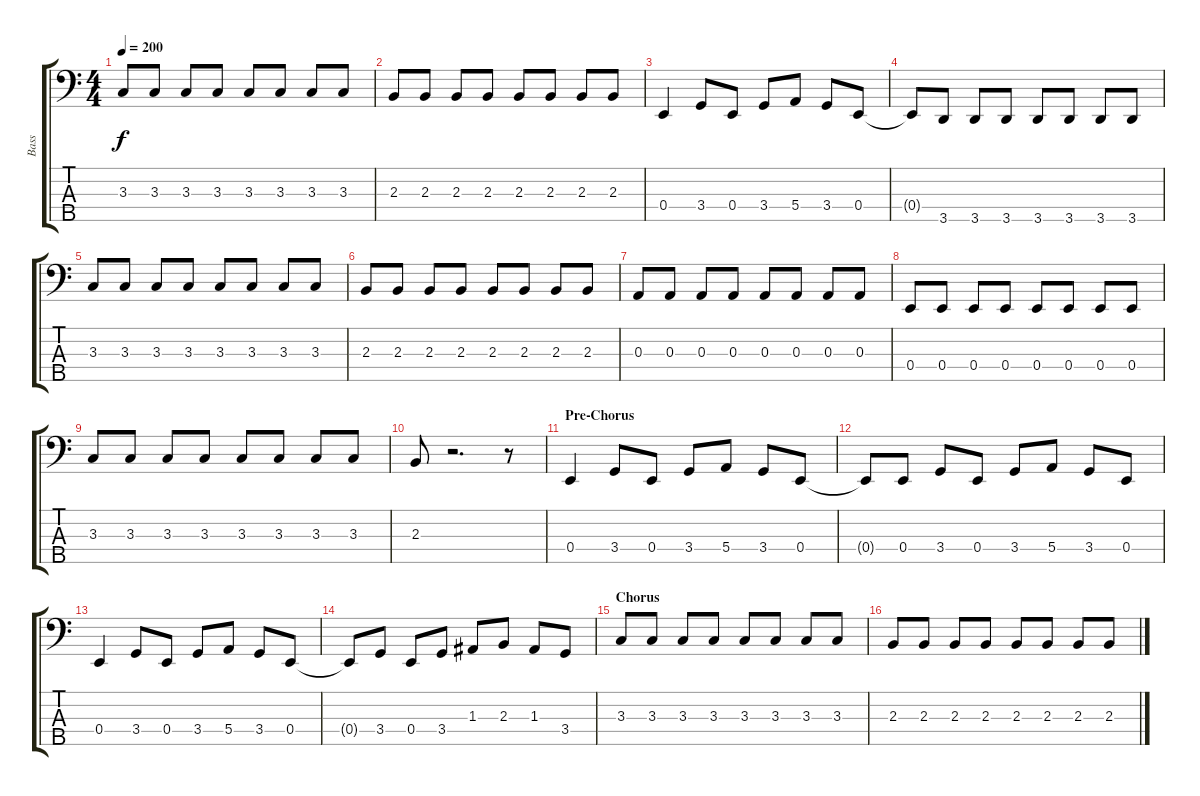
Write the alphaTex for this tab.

\track ("Bass" "Bass") {instrument electricbasspick}
\staff {score tabs}
\tuning (G2 D2 A1 E1 B0) {hide}
\ts (4 4)
\tempo 200
\clef f4
\ks c
3.3.8{dy f} 3.3.8 3.3.8 3.3.8 3.3.8 3.3.8 3.3.8 3.3.8 |
2.3.8 2.3.8 2.3.8 2.3.8 2.3.8 2.3.8 2.3.8 2.3.8 |
0.4.4 3.4.8 0.4.8 3.4.8 5.4.8 3.4.8 0.4.8 |
0.4{t}.8 3.5.8 3.5.8 3.5.8 3.5.8 3.5.8 3.5.8 3.5.8 |
3.3.8 3.3.8 3.3.8 3.3.8 3.3.8 3.3.8 3.3.8 3.3.8 |
2.3.8 2.3.8 2.3.8 2.3.8 2.3.8 2.3.8 2.3.8 2.3.8 |
0.3.8 0.3.8 0.3.8 0.3.8 0.3.8 0.3.8 0.3.8 0.3.8 |
0.4.8 0.4.8 0.4.8 0.4.8 0.4.8 0.4.8 0.4.8 0.4.8 |
3.3.8 3.3.8 3.3.8 3.3.8 3.3.8 3.3.8 3.3.8 3.3.8 |
2.3.8 r.2{d} r.8 |
\section ("" "Pre-Chorus")
0.4.4 3.4.8 0.4.8 3.4.8 5.4.8 3.4.8 0.4.8 |
0.4{t}.8 0.4.8 3.4.8 0.4.8 3.4.8 5.4.8 3.4.8 0.4.8 |
0.4.4 3.4.8 0.4.8 3.4.8 5.4.8 3.4.8 0.4.8 |
0.4{t}.8 3.4.8 0.4.8 3.4.8 1.3.8 2.3.8 1.3.8 3.4.8 |
\section ("" "Chorus")
3.3.8 3.3.8 3.3.8 3.3.8 3.3.8 3.3.8 3.3.8 3.3.8 |
2.3.8 2.3.8 2.3.8 2.3.8 2.3.8 2.3.8 2.3.8 2.3.8
